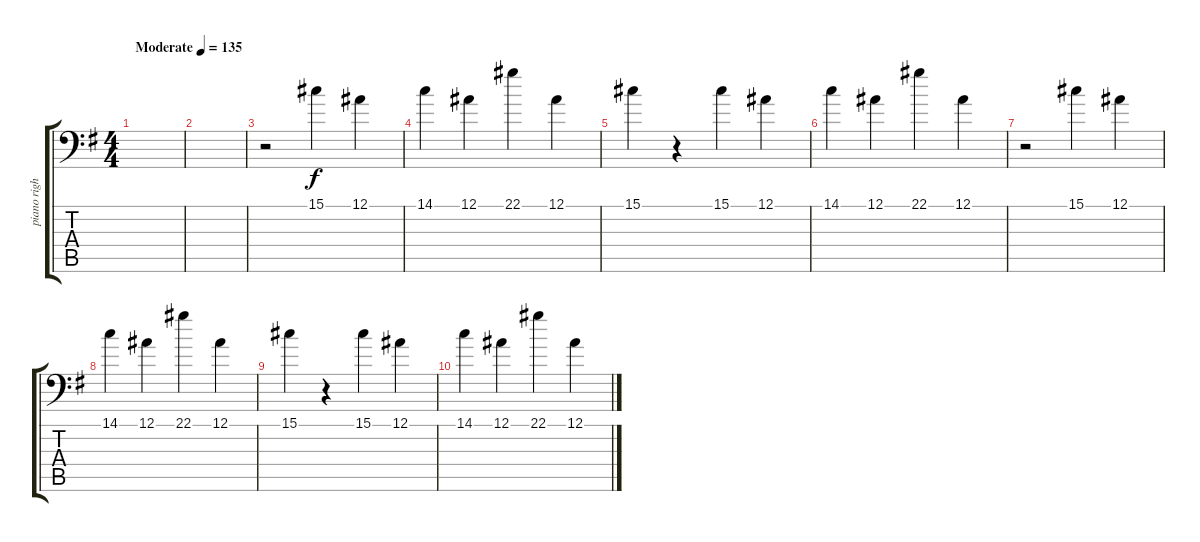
\track ("piano right hand" "piano righ") {instrument acousticgrandpiano}
\staff {score tabs}
\tuning (Bb3 F3 Db3 Ab2 Eb2 Bb1) {hide}
\ts (4 4)
\section ("" "")
\tempo (135 "Moderate")
\clef f4
\ks eminor
|
|
r.2 15.1.4 12.1.4 |
14.1.4 12.1.4 22.1.4 12.1.4 |
15.1.4 r.4 15.1.4 12.1.4 |
14.1.4 12.1.4 22.1.4 12.1.4 |
r.2 15.1.4 12.1.4 |
14.1.4 12.1.4 22.1.4 12.1.4 |
15.1.4 r.4 15.1.4 12.1.4 |
14.1.4 12.1.4 22.1.4 12.1.4
